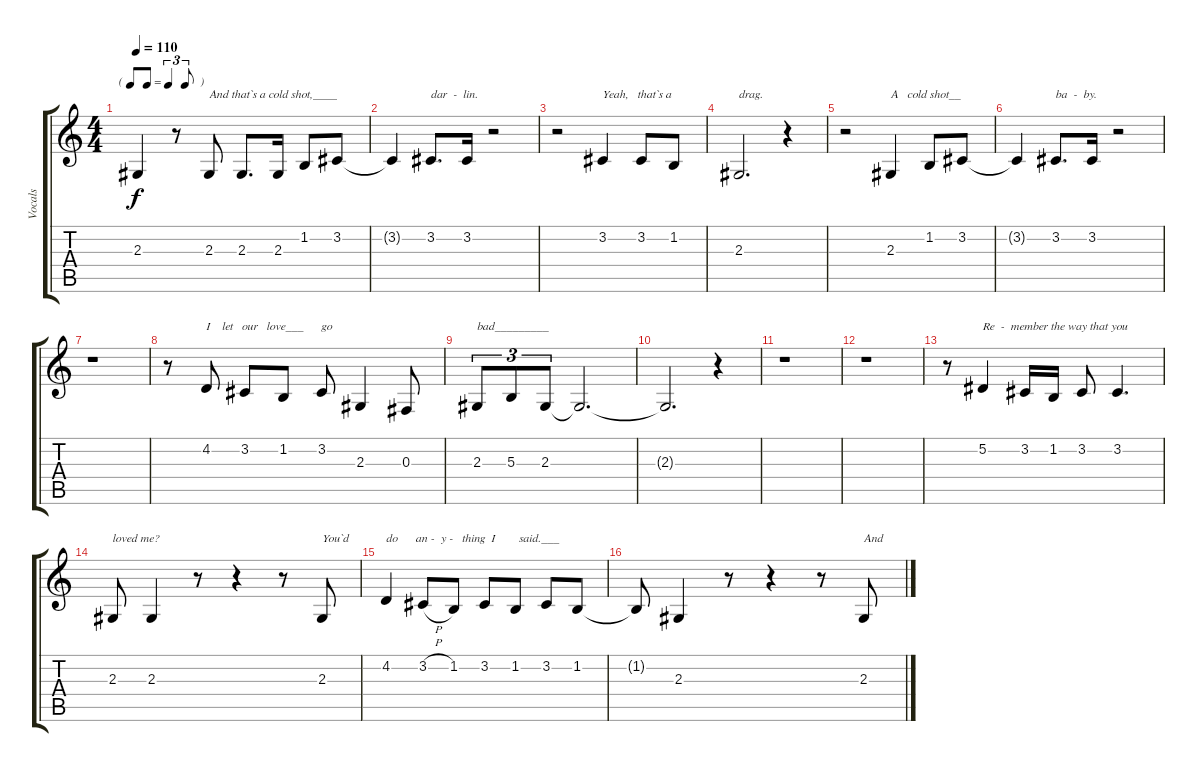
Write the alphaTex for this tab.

\track ("Vocals" "Vocals") {instrument viola}
\staff {score tabs}
\tuning (Eb4 Bb3 Gb3 Db3 Ab2 Eb2) {hide}
\ts (4 4)
\tf triplet8th
\tempo 110
\clef g2
\ks c
2.3{t}.4{dy f} r.8 2.3.8{txt "And that`s a cold shot,____"} 2.3.8{d} 2.3.16 1.2.8 3.2.8 |
3.2{t}.4 3.2.8{d txt "dar  -  lin."} 3.2.16 r.2 |
r.2 3.2.4{txt "Yeah,   that`s a"} 3.2.8 1.2.8 |
2.3.2{d txt "drag."} r.4 |
r.2 2.3.4{txt "A   cold shot__"} 1.2.8 3.2.8 |
3.2{t}.4 3.2.8{d txt "ba  -  by."} 3.2.16 r.2 |
r.1 |
r.8 4.2.8{txt "I    let   our   love___      go"} 3.2.8 1.2.8 3.2.8 2.3.4 0.3.8 |
2.3.8{tu (3 2) txt "bad_________"} 5.3.8{tu (3 2)} 2.3.8{tu (3 2)} 2.3{t}.2{d} |
2.3{t}.2{d} r.4 |
r.1 |
r.1 |
r.8 5.2.4{txt "Re  -  member the way that you"} 3.2.16 1.2.16 3.2.8 3.2.4{d} |
2.3.8{txt "loved me?"} 2.3.4 r.8 r.4 r.8 2.3.8{txt "You`d"} |
4.2.4{txt "do      an -  y -   thing  I        said.___"} 3.2{h}.8 1.2.8 3.2.8 1.2.8 3.2.8 1.2.8 |
1.2{h t}.8 2.3.4 r.8 r.4 r.8 2.3.8{txt "And"}
